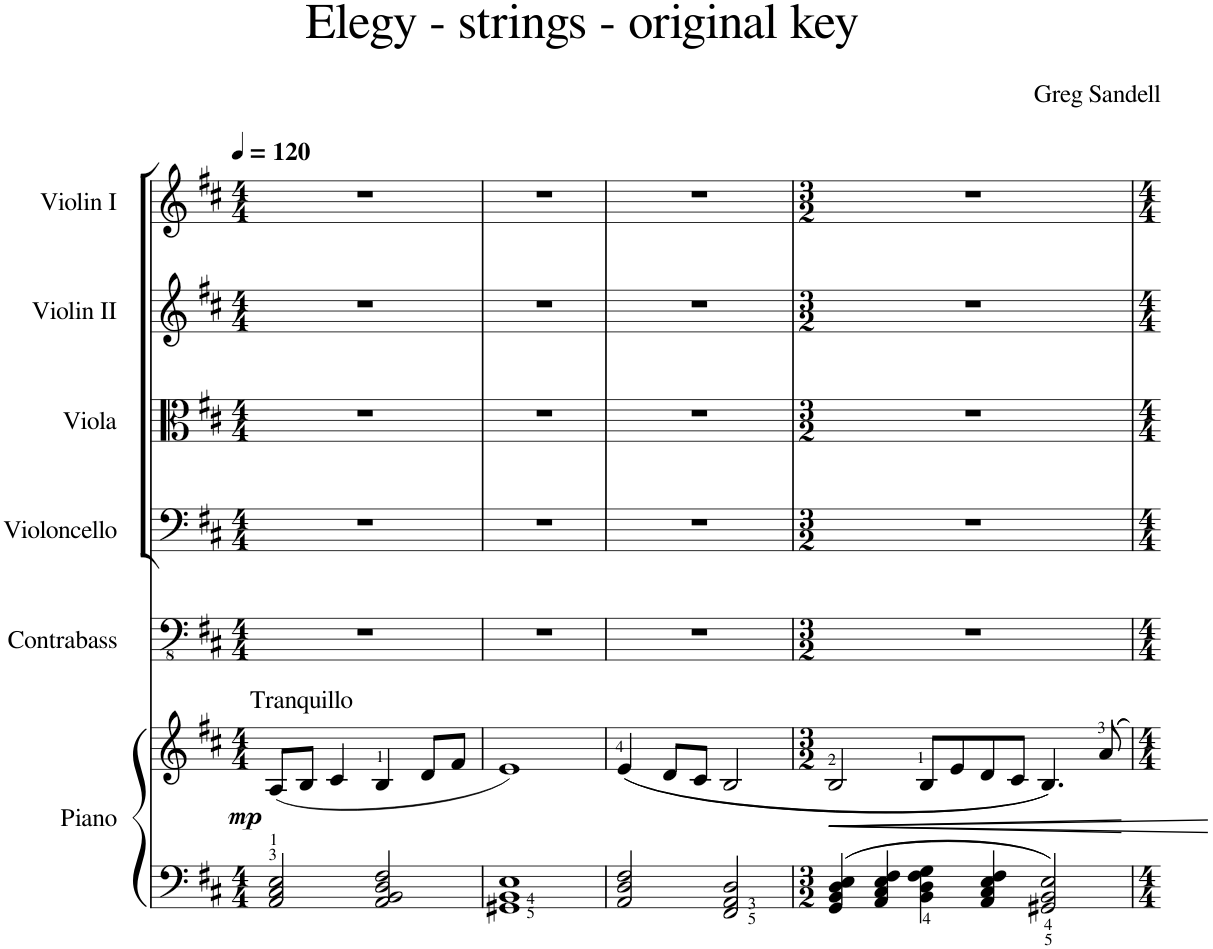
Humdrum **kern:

**kern	**kern	**dynam	**kern	**kern	**kern	**kern	**kern
*part6	*part6	*part6	*part5	*part4	*part3	*part2	*part1
*staff7	*staff6	*staff6/7	*staff5	*staff4	*staff3	*staff2	*staff1
*I"Piano	*	*	*I"Contrabass	*I"Violoncello	*I"Viola	*I"Violin II	*I"Violin I
*I'Pno.	*	*	*I'Cb.	*I'Vc	*I'Vla	*I'Vln	*I'Vln
*clefF4	*clefG2	*	*clefFv4	*clefF4	*clefC3	*clefG2	*clefG2
*	*	*	*ITrd7c12	*	*	*	*
*k[f#c#]	*k[f#c#]	*	*k[f#c#]	*k[f#c#]	*k[f#c#]	*k[f#c#]	*k[f#c#]
*M4/4	*M4/4	*	*M4/4	*M4/4	*M4/4	*M4/4	*M4/4
*MM120	*MM120	*	*MM120	*MM120	*MM120	*MM120	*MM120
=1	=1	=1	=1	=1	=1	=1	=1
!	!LO:TX:a:t=Tranquillo	!	!	!	!	!	!
!	!	!LO:DY:a=2	!	!	!	!	!
2AA/ 2C#/ 2E/	(8A/L	mp	1r	1r	1r	1r	1r
.	8B/J	.	.	.	.	.	.
.	4c#/	.	.	.	.	.	.
2AA/ 2BB/ 2D/ 2F#/	4B/	.	.	.	.	.	.
.	8d/L	.	.	.	.	.	.
.	8f#/J	.	.	.	.	.	.
=2	=2	=2	=2	=2	=2	=2	=2
1GG#X 1BB 1E	1e)	.	1r	1r	1r	1r	1r
=3	=3	=3	=3	=3	=3	=3	=3
2AA/ 2D/ 2F#/	((4e/	.	1r	1r	1r	1r	1r
.	8d/L	.	.	.	.	.	.
.	8c#/J	.	.	.	.	.	.
2FF#/ 2AA/ 2D/	2B/	.	.	.	.	.	.
=4	=4	=4	=4	=4	=4	=4	=4
*M3/2	*M3/2	*	*M3/2	*M3/2	*M3/2	*M3/2	*M3/2
!	!	!LO:HP:b	!	!	!	!	!
4GG/ 4BB/ 4D/ 4E/	2B/	<	1.r	1.r	1.r	1.r	1.r
4AA/ 4C#/ 4E/ 4F#/	.	.	.	.	.	.	.
!	!	!LO:HP:b	!	!	!	!	!
4BB\ 4D\ 4F#\ 4G\	8B/L	<	.	.	.	.	.
.	8e/	.	.	.	.	.	.
4AA/ 4C#/ 4E/ 4F#/	8d/	.	.	.	.	.	.
.	8c#/J	.	.	.	.	.	.
2GG#X/ 2BB/ 2E/	4.B/))	.	.	.	.	.	.
.	8a/	.	.	.	.	.	.
.	.	[ [	.	.	.	.	.
=	=	=	=	=	=	=	=
*-	*-	*-	*-	*-	*-	*-	*-
